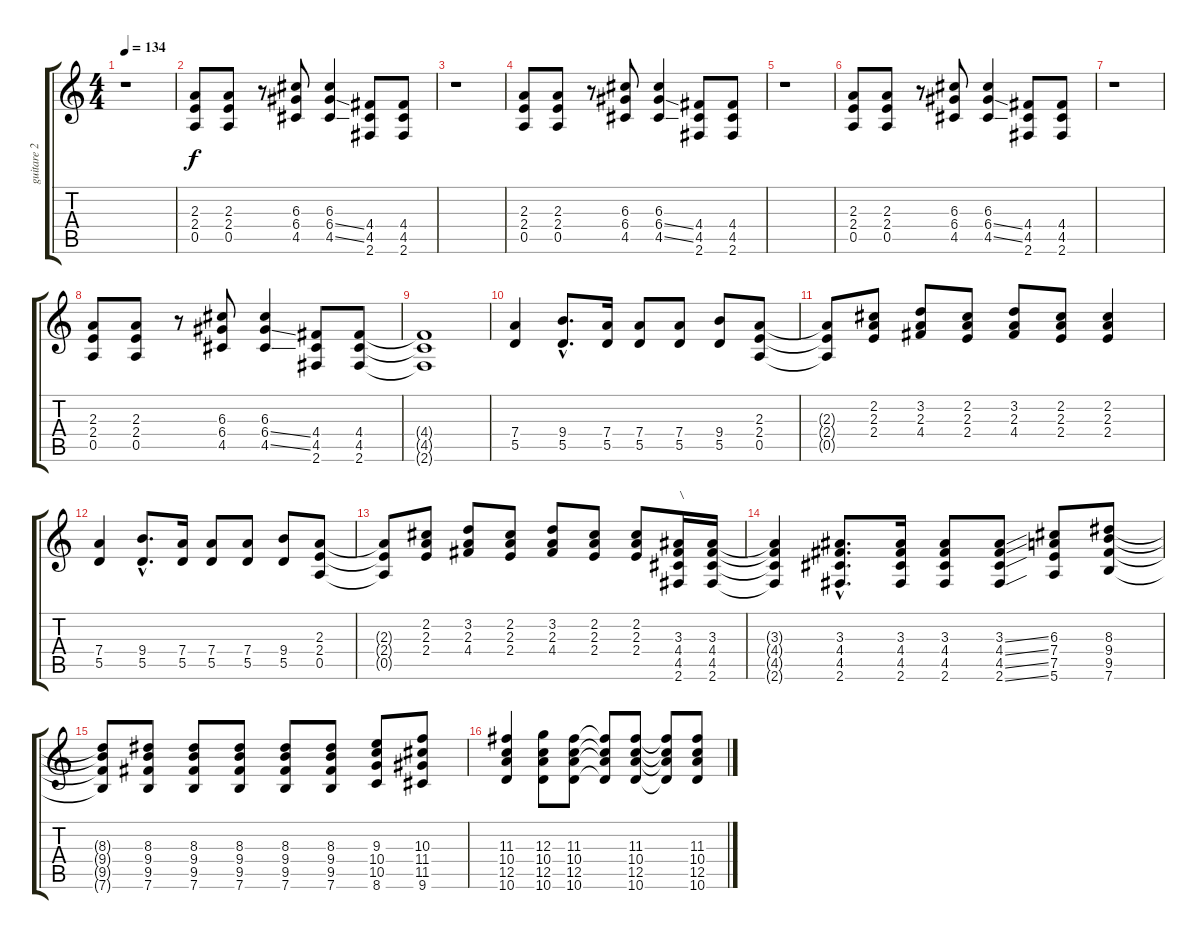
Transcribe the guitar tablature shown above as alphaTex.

\track ("guitare 2 (son saturé)" "guitare 2 ") {instrument distortionguitar}
\staff {score tabs}
\tuning (E4 B3 G3 D3 A2 E2) {hide}
\ts (4 4)
\tempo 134
\clef g2
\ks c
r.1{dy f instrument distortionguitar} |
(2.3 2.4 0.5).8 (2.3 2.4 0.5).8 r.8 (6.3 6.4 4.5).8 (6.3 6.4{ss} 4.5{ss}).4 (4.4 4.5 2.6).8 (4.4 4.5 2.6).8 |
r.1 |
(2.3 2.4 0.5).8 (2.3 2.4 0.5).8 r.8 (6.3 6.4 4.5).8 (6.3 6.4{ss} 4.5{ss}).4 (4.4 4.5 2.6).8 (4.4 4.5 2.6).8 |
r.1 |
(2.3 2.4 0.5).8 (2.3 2.4 0.5).8 r.8 (6.3 6.4 4.5).8 (6.3 6.4{ss} 4.5{ss}).4 (4.4 4.5 2.6).8 (4.4 4.5 2.6).8 |
r.1 |
(2.3 2.4 0.5).8 (2.3 2.4 0.5).8 r.8 (6.3 6.4 4.5).8 (6.3 6.4{ss} 4.5{ss}).4 (4.4 4.5 2.6).8 (4.4 4.5 2.6).8 |
(4.4{t} 4.5{t} 2.6{t}).1 |
(7.4 5.5).4 (9.4{hac} 5.5{hac}).8{d} (7.4 5.5).16 (7.4 5.5).8 (7.4 5.5).8 (9.4 5.5).8 (2.3 2.4 0.5).8 |
(2.3{t} 2.4{t} 0.5{t}).8 (2.2 2.3 2.4).8 (3.2 2.3 4.4).8 (2.2 2.3 2.4).8 (3.2 2.3 4.4).8 (2.2 2.3 2.4).8 (2.2 2.3 2.4).4 |
(7.4 5.5).4 (9.4{hac} 5.5{hac}).8{d} (7.4 5.5).16 (7.4 5.5).8 (7.4 5.5).8 (9.4 5.5).8 (2.3 2.4 0.5).8 |
(2.3{t} 2.4{t} 0.5{t}).8 (2.2 2.3 2.4).8 (3.2 2.3 4.4).8 (2.2 2.3 2.4).8 (3.2 2.3 4.4).8 (2.2 2.3 2.4).8 (2.2 2.3 2.4).8 (3.3 4.4 4.5 2.6).16{txt "\\"} (3.3 4.4 4.5 2.6).16 |
(3.3{t} 4.4{t} 4.5{t} 2.6{t}).4 (3.3{hac} 4.4{hac} 4.5{hac} 2.6{hac}).8{d} (3.3 4.4 4.5 2.6).16 (3.3 4.4 4.5 2.6).8 (3.3{ss} 4.4{ss} 4.5{ss} 2.6{ss}).8 (6.3 7.4 7.5 5.6).8 (8.3 9.4 9.5 7.6).8 |
(8.3{t} 9.4{t} 9.5{t} 7.6{t}).8 (8.3 9.4 9.5 7.6).8 (8.3 9.4 9.5 7.6).8 (8.3 9.4 9.5 7.6).8 (8.3 9.4 9.5 7.6).8 (8.3 9.4 9.5 7.6).8 (9.3 10.4 10.5 8.6).8 (10.3 11.4 11.5 9.6).8 |
(11.3 10.4 12.5 10.6).4 (12.3 10.4 12.5 10.6).8 (11.3 10.4 12.5 10.6).8 (11.3{t} 10.4{t} 12.5{t} 10.6{t}).8 (11.3 10.4 12.5 10.6).8 (11.3{t} 10.4{t} 12.5{t} 10.6{t}).8 (11.3 10.4 12.5 10.6).8
